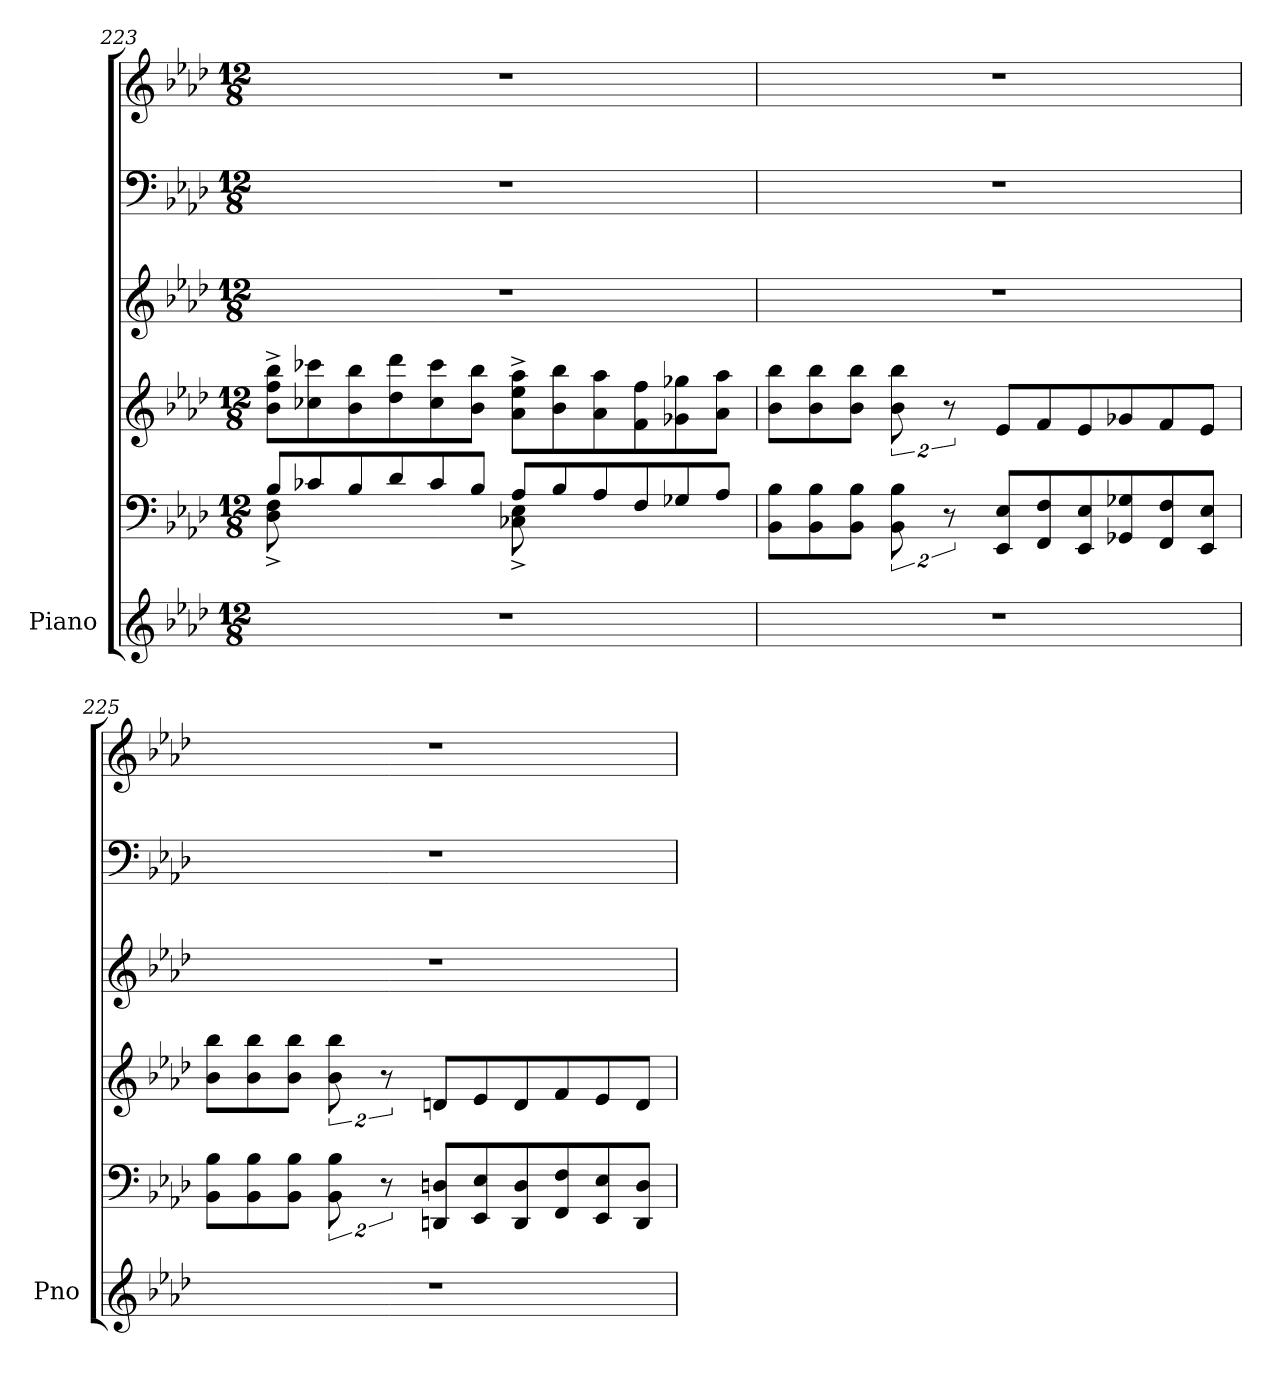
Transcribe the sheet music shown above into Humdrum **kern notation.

**kern	**kern	**kern	**kern	**kern	**kern	**dynam
*part1	*part1	*part1	*part1	*part1	*part1	*part1
*staff6	*staff5	*staff4	*staff3	*staff2	*staff1	*staff1/2/3/4/5/6
*I"Piano	*	*	*	*	*	*
*I'Pno	*	*	*	*	*	*
*clefG2	*clefF4	*clefG2	*clefG2	*clefF4	*clefG2	*
*k[b-e-a-d-]	*k[b-e-a-d-]	*k[b-e-a-d-]	*k[b-e-a-d-]	*k[b-e-a-d-]	*k[b-e-a-d-]	*
*M12/8	*M12/8	*M12/8	*M12/8	*M12/8	*M12/8	*
=223	=223	=223	=223	=223	=223	=223
*	*^	*	*	*	*	*
1.r	8B-/L	8D-\^ 8F\^	8b-\^ 8ff\^ 8bb-\^L	1.r	1.r	1.r	.
.	8c-X/	8ryy	8cc-X\ 8ccc-X\	.	.	.	.
.	8B-/	2ryy	8b-\ 8bb-\	.	.	.	.
.	8d-/	.	8dd-\ 8ddd-\	.	.	.	.
.	8c-/	.	8cc-\ 8ccc-\	.	.	.	.
.	8B-/J	.	8b-\ 8bb-\J	.	.	.	.
.	8A-/L	8C-X\^ 8E-\^	8a-\^ 8ee-\^ 8aa-\^L	.	.	.	.
.	8B-/	8ryy	8b-\ 8bb-\	.	.	.	.
.	8A-/	2ryy	8a-\ 8aa-\	.	.	.	.
.	8F/	.	8f\ 8ff\	.	.	.	.
.	8G-X/	.	8g-X\ 8gg-X\	.	.	.	.
*	*	*	*	*	*	*MM150	*
.	8A-/J	.	8a-\ 8aa-\J	.	.	.	.
*	*v	*v	*	*	*	*	*
!!LO:LB:g=z
=224	=224	=224	=224	=224	=224	=224
*	*	*	*	*	*MM240	*
!	!	!	!	!	!	!LO:DY:b=4
!	!	!	!	!	!	!LO:DY:n=1:b=4
1.r	8BB-\ 8B-\L	8b-\ 8bb-\L	1.r	1.r	1.r	ff other-dynamics
.	8BB-\ 8B-\	8b-\ 8bb-\	.	.	.	.
.	8BB-\ 8B-\J	8b-\ 8bb-\J	.	.	.	.
.	16%3BB-\ 16%3B-\	16%3b-\ 16%3bb-\	.	.	.	.
*	*	*	*	*	*MM150	*
.	16%3r	16%3r	.	.	.	.
*	*	*	*	*	*MM240	*
.	8EE-/ 8E-/L	8e-/L	.	.	.	.
.	8FF/ 8F/	8f/	.	.	.	.
.	8EE-/ 8E-/	8e-/	.	.	.	.
*	*	*	*	*	*MM260	*
.	8GG-X/ 8G-X/	8g-X/	.	.	.	.
.	8FF/ 8F/	8f/	.	.	.	.
*	*	*	*	*	*MM150	*
.	8EE-/ 8E-/J	8e-/J	.	.	.	.
=225	=225	=225	=225	=225	=225	=225
*	*	*	*	*	*MM240	*
1.r	8BB-\ 8B-\L	8b-\ 8bb-\L	1.r	1.r	1.r	.
.	8BB-\ 8B-\	8b-\ 8bb-\	.	.	.	.
.	8BB-\ 8B-\J	8b-\ 8bb-\J	.	.	.	.
.	16%3BB-\ 16%3B-\	16%3b-\ 16%3bb-\	.	.	.	.
*	*	*	*	*	*MM150	*
.	16%3r	16%3r	.	.	.	.
*	*	*	*	*	*MM240	*
.	8DDn/ 8Dn/L	8dn/L	.	.	.	.
.	8EE-/ 8E-/	8e-/	.	.	.	.
.	8DD/ 8D/	8d/	.	.	.	.
*	*	*	*	*	*MM260	*
.	8FF/ 8F/	8f/	.	.	.	.
.	8EE-/ 8E-/	8e-/	.	.	.	.
*	*	*	*	*	*MM150	*
.	8DD/ 8D/J	8d/J	.	.	.	.
=	=	=	=	=	=	=
*-	*-	*-	*-	*-	*-	*-
